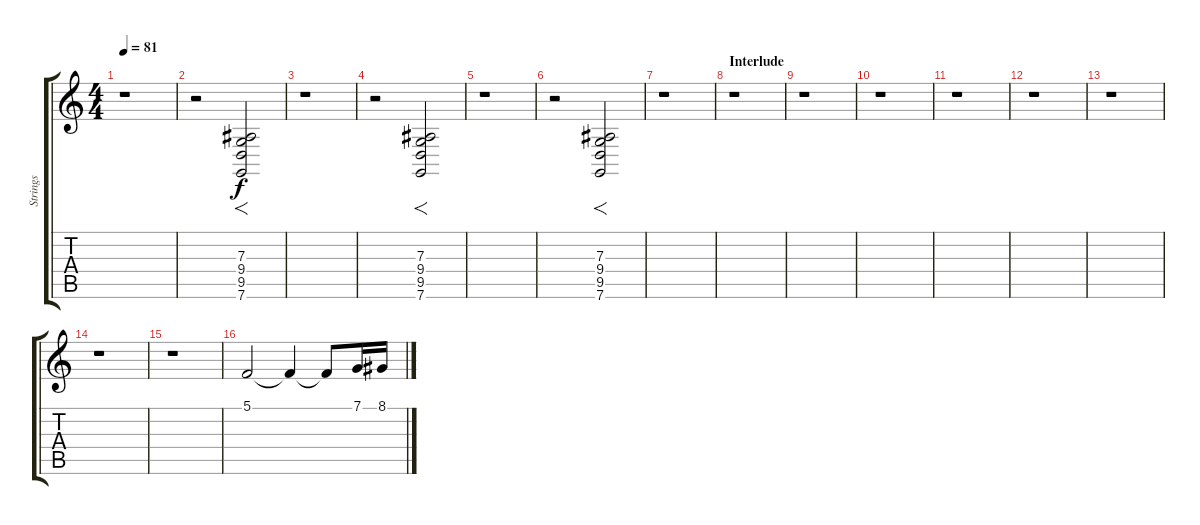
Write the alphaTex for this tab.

\track ("Strings" "Strings") {instrument stringensemble1}
\staff {score tabs}
\tuning (C4 G3 Eb3 Bb2 F2 C2) {hide}
\ts (4 4)
\tempo 81
\clef g2
\ks c
r.1{dy f} |
r.2{volume 9} (7.3 9.4 9.5 7.6).2{f} |
r.1 |
r.2{volume 9} (7.3 9.4 9.5 7.6).2{f} |
r.1 |
r.2{volume 9} (7.3 9.4 9.5 7.6).2{f} |
r.1 |
\section ("" "Interlude")
r.1 |
r.1 |
r.1 |
r.1 |
r.1 |
r.1 |
r.1 |
r.1 |
5.1.2{volume 16} 5.1{t}.4 5.1{t}.8 7.1.16 8.1.16
